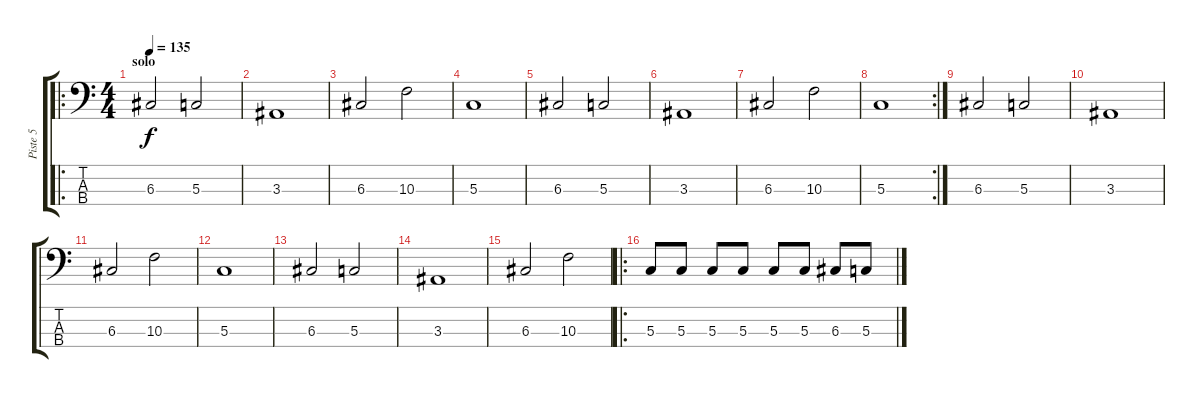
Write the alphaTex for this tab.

\track ("Piste 5" "Piste 5") {instrument electricbasspick}
\staff {score tabs}
\tuning (F2 C2 G1 D1) {hide}
\ro
\ts (4 4)
\section ("" "solo")
\tempo 135
\clef f4
\ks c
6.3.2{dy f} 5.3.2 |
3.3.1 |
6.3.2 10.3.2 |
5.3.1 |
6.3.2 5.3.2 |
3.3.1 |
6.3.2 10.3.2 |
\rc 2
5.3.1 |
6.3.2 5.3.2 |
3.3.1 |
6.3.2 10.3.2 |
5.3.1 |
6.3.2 5.3.2 |
3.3.1 |
6.3.2 10.3.2 |
\ro
5.3.8 5.3.8 5.3.8 5.3.8 5.3.8 5.3.8 6.3.8 5.3.8
